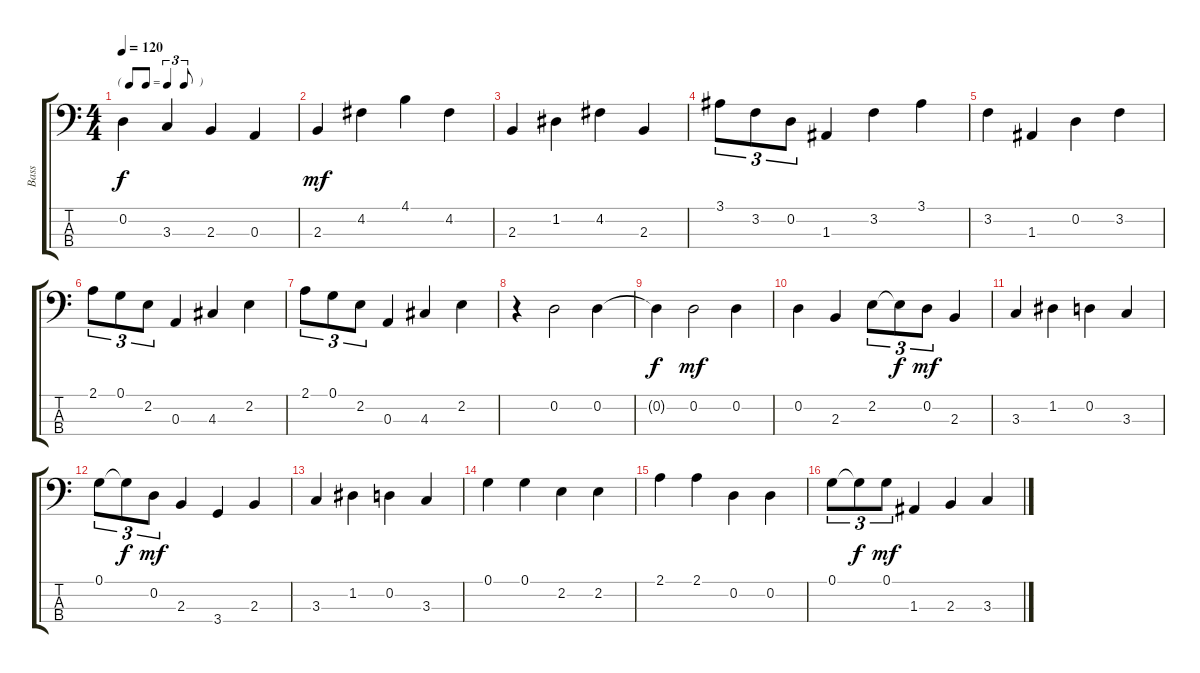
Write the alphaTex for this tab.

\track ("Bass" "Bass") {instrument electricbassfinger}
\staff {score tabs}
\tuning (G2 D2 A1 E1) {hide}
\ts (4 4)
\tf triplet8th
\tempo 120
\clef f4
\ks c
0.2.4{dy f} 3.3.4 2.3.4 0.3.4 |
2.3.4{dy mf} 4.2.4 4.1.4 4.2.4 |
2.3.4 1.2.4 4.2.4 2.3.4 |
3.1.8{tu (3 2)} 3.2.8{tu (3 2)} 0.2.8{tu (3 2)} 1.3.4 3.2.4 3.1.4 |
3.2.4 1.3.4 0.2.4 3.2.4 |
2.1.8{tu (3 2)} 0.1.8{tu (3 2)} 2.2.8{tu (3 2)} 0.3.4 4.3.4 2.2.4 |
2.1.8{tu (3 2)} 0.1.8{tu (3 2)} 2.2.8{tu (3 2)} 0.3.4 4.3.4 2.2.4 |
r.4 0.2.2 0.2.4 |
0.2{t}.4{dy f} 0.2.2{dy mf} 0.2.4 |
0.2.4 2.3.4 2.2.8{tu (3 2)} 2.2{t}.8{tu (3 2) dy f} 0.2.8{tu (3 2) dy mf} 2.3.4 |
3.3.4 1.2.4 0.2.4 3.3.4 |
0.1.8{tu (3 2)} 0.1{t}.8{tu (3 2) dy f} 0.2.8{tu (3 2) dy mf} 2.3.4 3.4.4 2.3.4 |
3.3.4 1.2.4 0.2.4 3.3.4 |
0.1.4 0.1.4 2.2.4 2.2.4 |
2.1.4 2.1.4 0.2.4 0.2.4 |
0.1.8{tu (3 2)} 0.1{t}.8{tu (3 2) dy f} 0.1.8{tu (3 2) dy mf} 1.3.4 2.3.4 3.3.4
